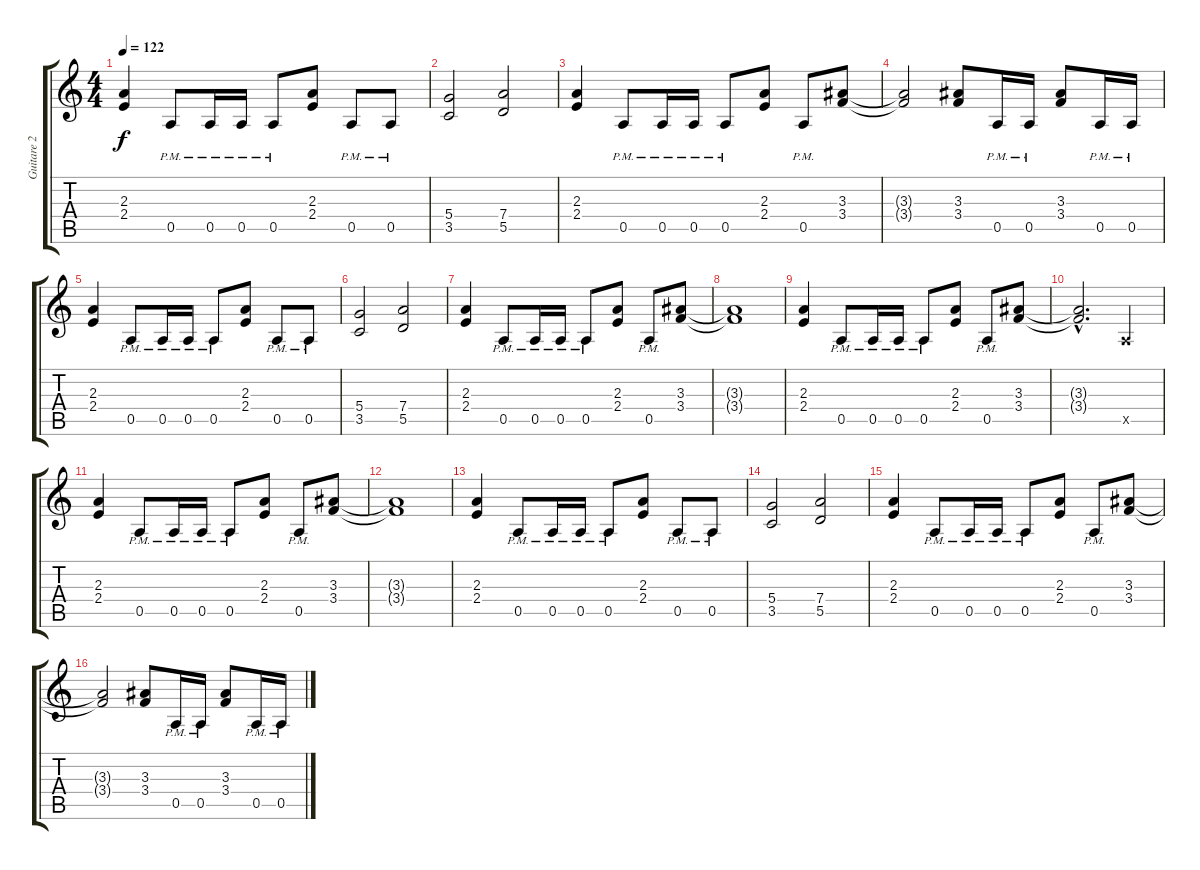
\track ("Guitare 2" "Guitare 2") {instrument distortionguitar}
\staff {score tabs}
\tuning (E4 B3 G3 D3 A2 E2) {hide}
\ts (4 4)
\tempo 122
\clef g2
\ks c
(2.3 2.4).4{dy f} 0.5{pm}.8 0.5{pm}.16 0.5{pm}.16 0.5{pm}.8 (2.3 2.4).8 0.5{pm}.8 0.5{pm}.8 |
(5.4 3.5).2 (7.4 5.5).2 |
(2.3 2.4).4 0.5{pm}.8 0.5{pm}.16 0.5{pm}.16 0.5{pm}.8 (2.3 2.4).8 0.5{pm}.8 (3.3 3.4).8 |
(3.3{t} 3.4{t}).2 (3.3 3.4).8 0.5{pm}.16 0.5{pm}.16 (3.3 3.4).8 0.5{pm}.16 0.5{pm}.16 |
(2.3 2.4).4 0.5{pm}.8 0.5{pm}.16 0.5{pm}.16 0.5{pm}.8 (2.3 2.4).8 0.5{pm}.8 0.5{pm}.8 |
(5.4 3.5).2 (7.4 5.5).2 |
(2.3 2.4).4 0.5{pm}.8 0.5{pm}.16 0.5{pm}.16 0.5{pm}.8 (2.3 2.4).8 0.5{pm}.8 (3.3 3.4).8 |
(3.3{t} 3.4{t}).1 |
(2.3 2.4).4 0.5{pm}.8 0.5{pm}.16 0.5{pm}.16 0.5{pm}.8 (2.3 2.4).8 0.5{pm}.8 (3.3 3.4).8 |
(3.3{hac t} 3.4{hac t}).2{d} 0.5{x}.4 |
(2.3 2.4).4 0.5{pm}.8 0.5{pm}.16 0.5{pm}.16 0.5{pm}.8 (2.3 2.4).8 0.5{pm}.8 (3.3 3.4).8 |
(3.3{t} 3.4{t}).1 |
(2.3 2.4).4 0.5{pm}.8 0.5{pm}.16 0.5{pm}.16 0.5{pm}.8 (2.3 2.4).8 0.5{pm}.8 0.5{pm}.8 |
(5.4 3.5).2 (7.4 5.5).2 |
(2.3 2.4).4 0.5{pm}.8 0.5{pm}.16 0.5{pm}.16 0.5{pm}.8 (2.3 2.4).8 0.5{pm}.8 (3.3 3.4).8 |
(3.3{t} 3.4{t}).2 (3.3 3.4).8 0.5{pm}.16 0.5{pm}.16 (3.3 3.4).8 0.5{pm}.16 0.5{pm}.16
